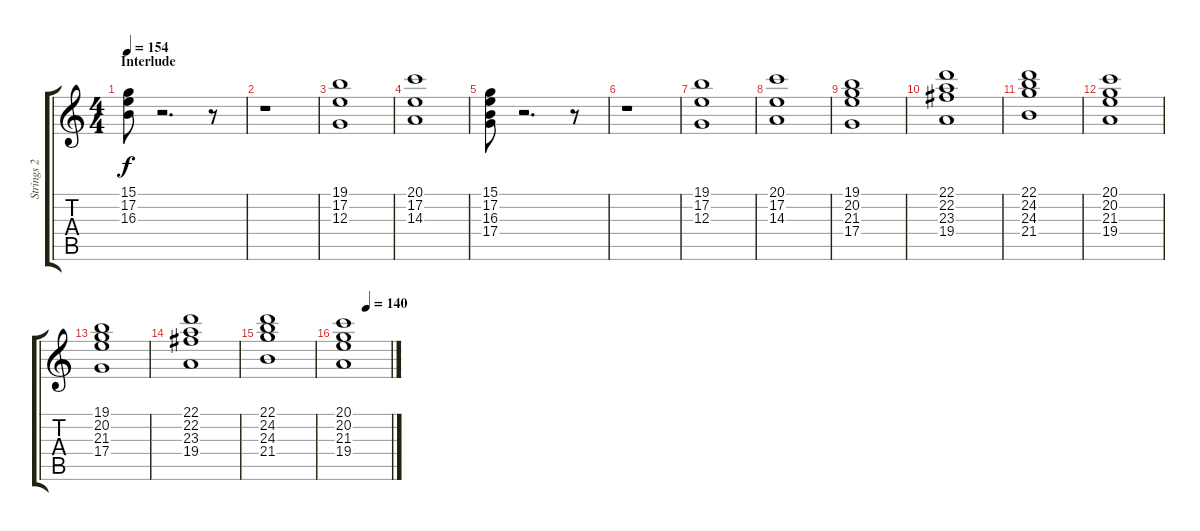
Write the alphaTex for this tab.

\track ("Strings 2" "Strings 2") {instrument stringensemble1}
\staff {score tabs}
\tuning (E4 B3 G3 D3 A2 E2) {hide}
\ts (4 4)
\section ("" "Interlude")
\tempo 154
\clef g2
\ks c
(15.1 17.2 16.3).8{dy f volume 7 instrument stringensemble1} r.2{d} r.8 |
r.1 |
(19.1 17.2 12.3).1 |
(20.1 17.2 14.3).1 |
(15.1 17.2 16.3 17.4).8 r.2{d} r.8 |
r.1 |
(19.1 17.2 12.3).1{volume 7} |
(20.1 17.2 14.3).1 |
(19.1 20.2 21.3 17.4).1 |
(22.1 22.2 23.3 19.4).1 |
(22.1 24.2 24.3 21.4).1 |
(20.1 20.2 21.3 19.4).1 |
(19.1 20.2 21.3 17.4).1 |
(22.1 22.2 23.3 19.4).1 |
(22.1 24.2 24.3 21.4).1 |
\tempo (140 0.5)
(20.1 20.2 21.3 19.4).1
